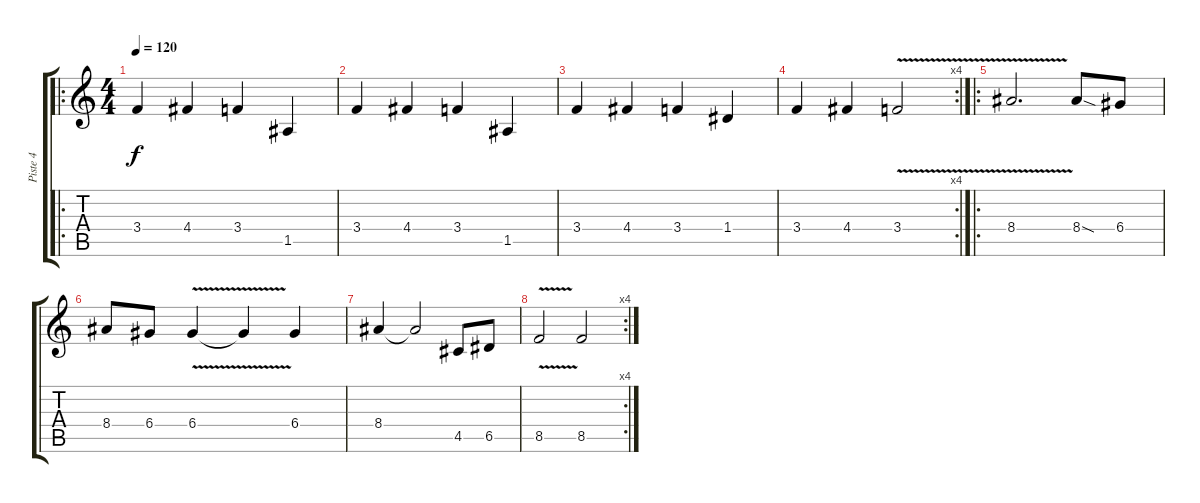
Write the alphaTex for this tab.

\track ("Piste 4" "Piste 4") {instrument overdrivenguitar}
\staff {score tabs}
\tuning (E4 B3 G3 D3 A2 E2) {hide}
\ro
\ts (4 4)
\tempo 120
\clef g2
\ks c
3.4.4{dy f} 4.4.4 3.4.4 1.5.4 |
3.4.4 4.4.4 3.4.4 1.5.4 |
3.4.4 4.4.4 3.4.4 1.4.4 |
\rc 4
3.4.4 4.4.4 3.4{v}.2 |
\ro
8.4{v}.2{d} 8.4{sod}.8 6.4.8 |
8.4.8 6.4.8 6.4{v}.4 6.4{t}.4 6.4.4 |
8.4.4 8.4{t}.2 4.5.8 6.5.8 |
\rc 4
8.5{v}.2 8.5.2
